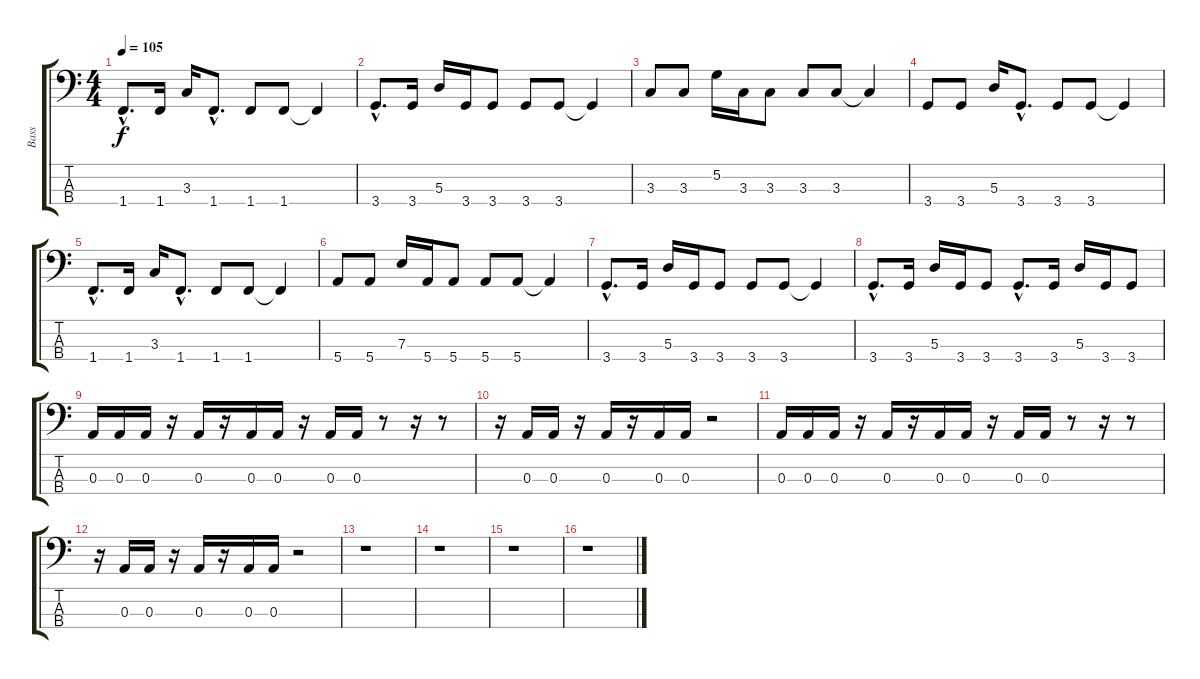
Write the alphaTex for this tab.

\track ("Bass" "Bass") {instrument electricbassfinger}
\staff {score tabs}
\tuning (G2 D2 A1 E1) {hide}
\ts (4 4)
\tempo 105
\clef f4
\ks c
1.4{hac}.8{d dy f} 1.4.16 3.3.16 1.4{hac}.8{d} 1.4.8 1.4.8 1.4{t}.4 |
3.4{hac}.8{d} 3.4.16 5.3.16 3.4.16 3.4.8 3.4.8 3.4.8 3.4{t}.4 |
3.3.8 3.3.8 5.2.16 3.3.16 3.3.8 3.3.8 3.3.8 3.3{t}.4 |
3.4.8 3.4.8 5.3.16 3.4{hac}.8{d} 3.4.8 3.4.8 3.4{t}.4 |
1.4{hac}.8{d} 1.4.16 3.3.16 1.4{hac}.8{d} 1.4.8 1.4.8 1.4{t}.4 |
5.4.8 5.4.8 7.3.16 5.4.16 5.4.8 5.4.8 5.4.8 5.4{t}.4 |
3.4{hac}.8{d} 3.4.16 5.3.16 3.4.16 3.4.8 3.4.8 3.4.8 3.4{t}.4 |
3.4{hac}.8{d} 3.4.16 5.3.16 3.4.16 3.4.8 3.4{hac}.8{d} 3.4.16 5.3.16 3.4.16 3.4.8 |
0.3.16 0.3.16 0.3.16 r.16 0.3.16 r.16 0.3.16 0.3.16 r.16 0.3.16 0.3.16 r.8 r.16 r.8 |
r.16 0.3.16 0.3.16 r.16 0.3.16 r.16 0.3.16 0.3.16 r.2 |
0.3.16 0.3.16 0.3.16 r.16 0.3.16 r.16 0.3.16 0.3.16 r.16 0.3.16 0.3.16 r.8 r.16 r.8 |
r.16 0.3.16 0.3.16 r.16 0.3.16 r.16 0.3.16 0.3.16 r.2 |
r.1 |
r.1 |
r.1 |
r.1
